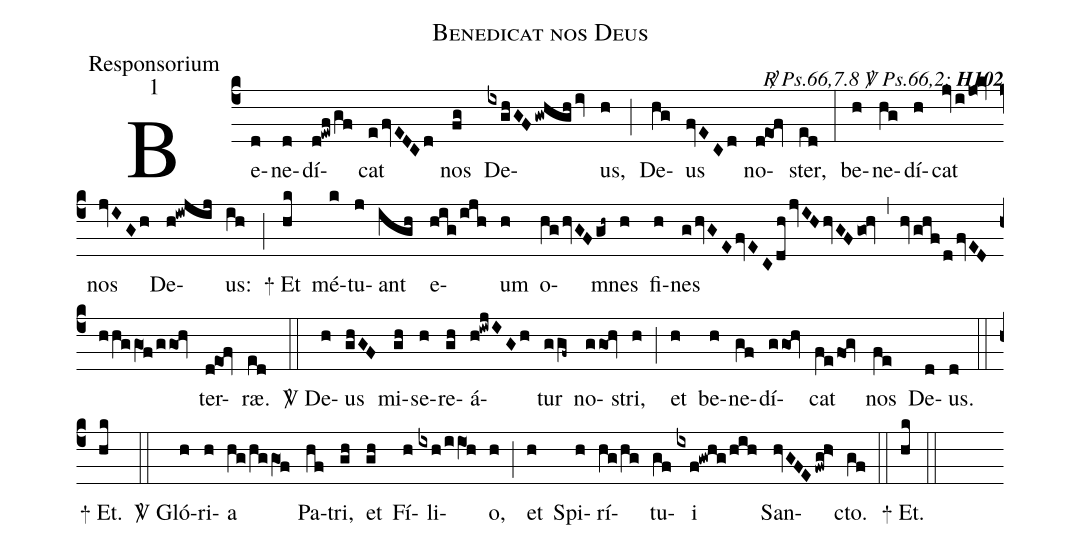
name:Benedicat nos Deus;
office-part:Responsorium;
mode:1;
commentary:{\itshape\mdseries \Rbar\   Ps.66,7.8 \Vbar\ Ps.66,2;\/} {\bfseries H102};
%%
(c4) Be(d)ne(d)dí(d!ewfgf)cat(efvEDCd) nos(fg) De(ixghGFgwhghiv)us,(h) (;)
De(hg)us(fvECd) no(d!eo1!fv)ster,(ed) (:)
be(h)ne(hg)dí(h)cat(jvi/jo0!kv) nos(jvIGh) De(h!iwjij)us:(ih) (;)
<sp>+</sp> Et(hk) mé(k)tu(j)ant(igh) e(hig/ijh)um(h) o(hghvGFgh~)mnes(h) fi(h)nes(ghvGEfvECdhjvIHhvGFgo0!hv) (,) (hvghf/dfvEDhhggO1f/ggo1!hv) ter(d!eo1!fv)ræ.(ed) (::)
<sp>V/</sp> De(h)us(ghGF) mi(gh)se(h)re(gh)á(h!iwjIGh)tur(ggf~) no(ggo1!hv)stri,(h) (;)
et(h) be(h)ne(gf)dí(ggo1!hv)cat(fe/fo1!gv) nos(fe) De(d)us.(d) (::)
<sp>+</sp> Et.(hk) (::)
<sp>V/</sp> Gló(h)ri(h)a(hg/hggO1f) Pa(hf)tri,(gh) et(gh) Fí(h)li(ixh/iiO1!h)o,(h) (;)
et(h) Spi(h)rí(hg/hg)tu(gf)i(ixf!gwhg/hih) San(hvGFEfwg!h>)cto.(gf) (::)
<sp>+</sp> Et.(hk) (::)
